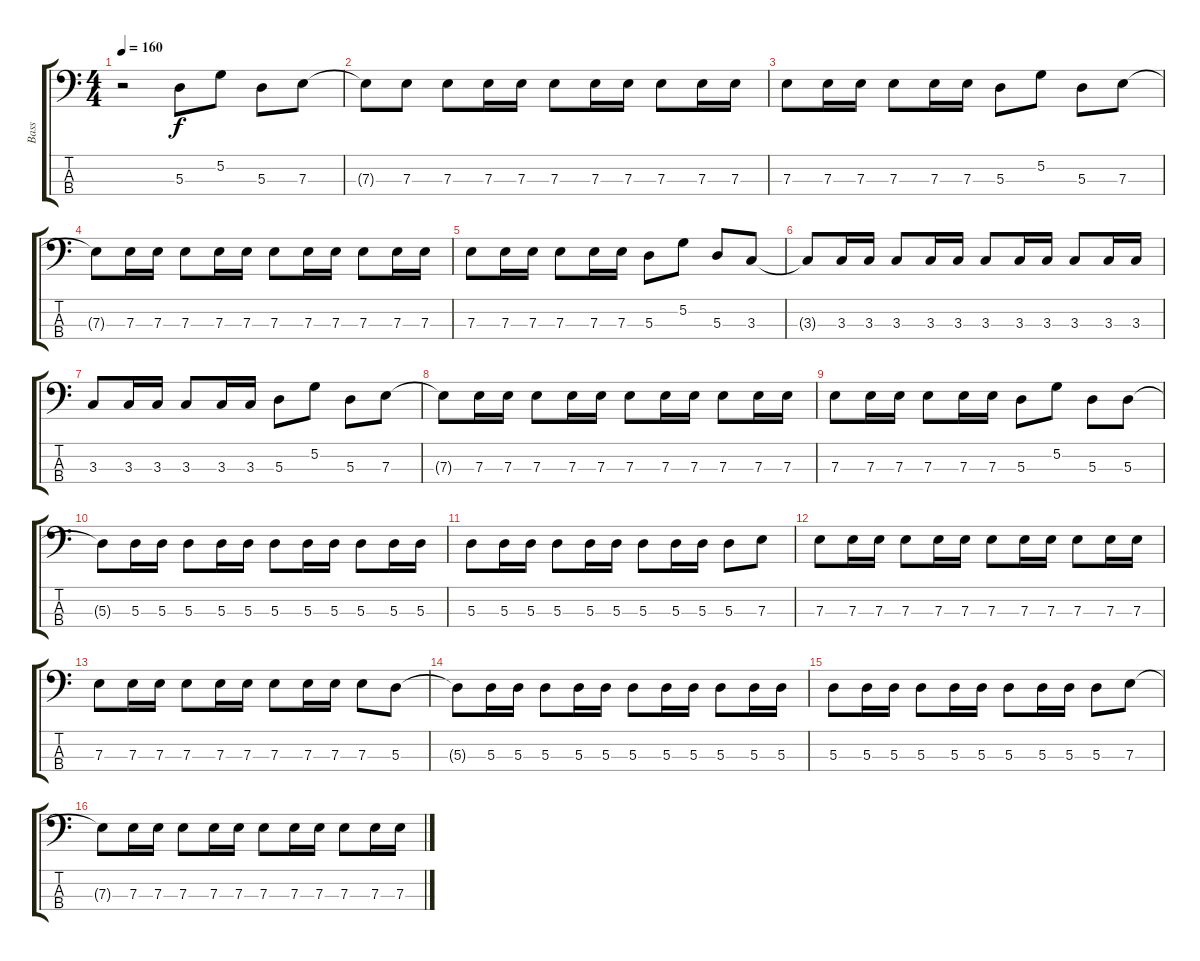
\track ("Bass" "Bass") {instrument electricbasspick}
\staff {score tabs}
\tuning (G2 D2 A1 E1) {hide}
\ts (4 4)
\tempo 160
\clef f4
\ks c
r.2{dy f} 5.3.8 5.2.8 5.3.8 7.3.8 |
7.3{t}.8 7.3.8 7.3.8 7.3.16 7.3.16 7.3.8 7.3.16 7.3.16 7.3.8 7.3.16 7.3.16 |
7.3.8 7.3.16 7.3.16 7.3.8 7.3.16 7.3.16 5.3.8 5.2.8 5.3.8 7.3.8 |
7.3{t}.8 7.3.16 7.3.16 7.3.8 7.3.16 7.3.16 7.3.8 7.3.16 7.3.16 7.3.8 7.3.16 7.3.16 |
7.3.8 7.3.16 7.3.16 7.3.8 7.3.16 7.3.16 5.3.8 5.2.8 5.3.8 3.3.8 |
3.3{t}.8 3.3.16 3.3.16 3.3.8 3.3.16 3.3.16 3.3.8 3.3.16 3.3.16 3.3.8 3.3.16 3.3.16 |
3.3.8 3.3.16 3.3.16 3.3.8 3.3.16 3.3.16 5.3.8 5.2.8 5.3.8 7.3.8 |
7.3{t}.8 7.3.16 7.3.16 7.3.8 7.3.16 7.3.16 7.3.8 7.3.16 7.3.16 7.3.8 7.3.16 7.3.16 |
7.3.8 7.3.16 7.3.16 7.3.8 7.3.16 7.3.16 5.3.8 5.2.8 5.3.8 5.3.8 |
5.3{t}.8 5.3.16 5.3.16 5.3.8 5.3.16 5.3.16 5.3.8 5.3.16 5.3.16 5.3.8 5.3.16 5.3.16 |
5.3.8 5.3.16 5.3.16 5.3.8 5.3.16 5.3.16 5.3.8 5.3.16 5.3.16 5.3.8 7.3.8 |
7.3.8 7.3.16 7.3.16 7.3.8 7.3.16 7.3.16 7.3.8 7.3.16 7.3.16 7.3.8 7.3.16 7.3.16 |
7.3.8 7.3.16 7.3.16 7.3.8 7.3.16 7.3.16 7.3.8 7.3.16 7.3.16 7.3.8 5.3.8 |
5.3{t}.8 5.3.16 5.3.16 5.3.8 5.3.16 5.3.16 5.3.8 5.3.16 5.3.16 5.3.8 5.3.16 5.3.16 |
5.3.8 5.3.16 5.3.16 5.3.8 5.3.16 5.3.16 5.3.8 5.3.16 5.3.16 5.3.8 7.3.8 |
7.3{t}.8 7.3.16 7.3.16 7.3.8 7.3.16 7.3.16 7.3.8 7.3.16 7.3.16 7.3.8 7.3.16 7.3.16
